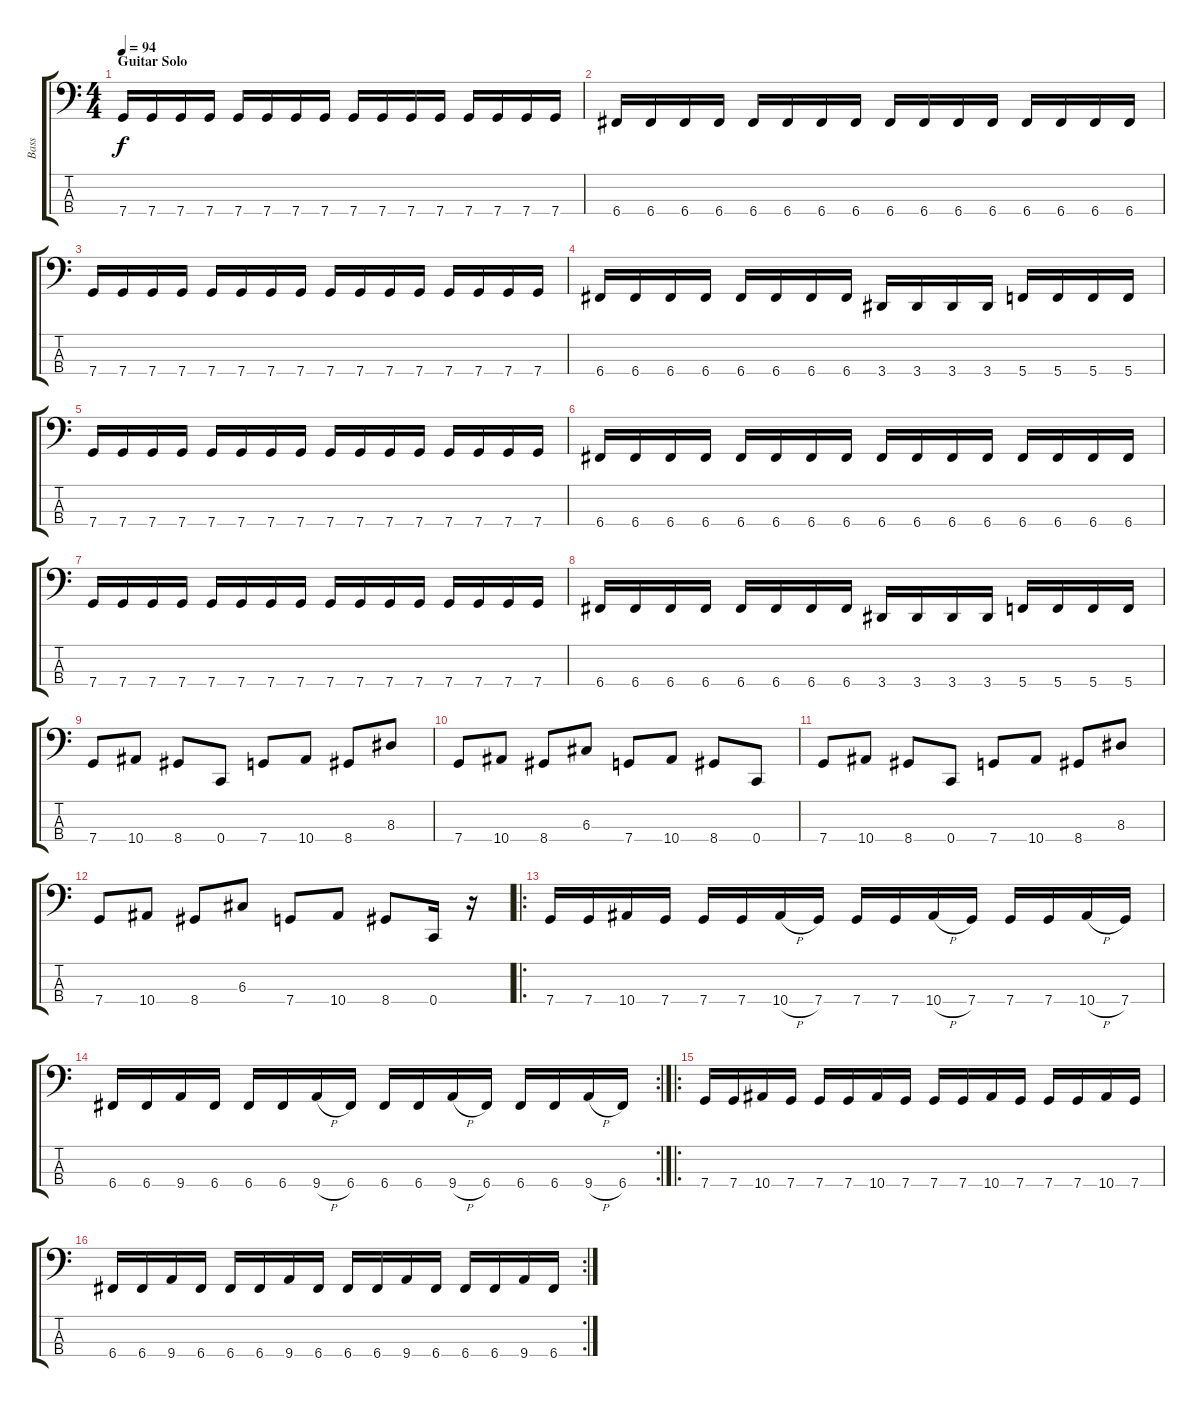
\track ("Bass" "Bass") {instrument electricbassfinger}
\staff {score tabs}
\tuning (F2 C2 G1 C1) {hide}
\ts (4 4)
\section ("" "Guitar Solo")
\tempo 94
\clef f4
\ks c
7.4.16{dy f} 7.4.16 7.4.16 7.4.16 7.4.16 7.4.16 7.4.16 7.4.16 7.4.16 7.4.16 7.4.16 7.4.16 7.4.16 7.4.16 7.4.16 7.4.16 |
6.4.16 6.4.16 6.4.16 6.4.16 6.4.16 6.4.16 6.4.16 6.4.16 6.4.16 6.4.16 6.4.16 6.4.16 6.4.16 6.4.16 6.4.16 6.4.16 |
7.4.16 7.4.16 7.4.16 7.4.16 7.4.16 7.4.16 7.4.16 7.4.16 7.4.16 7.4.16 7.4.16 7.4.16 7.4.16 7.4.16 7.4.16 7.4.16 |
6.4.16 6.4.16 6.4.16 6.4.16 6.4.16 6.4.16 6.4.16 6.4.16 3.4.16 3.4.16 3.4.16 3.4.16 5.4.16 5.4.16 5.4.16 5.4.16 |
7.4.16 7.4.16 7.4.16 7.4.16 7.4.16 7.4.16 7.4.16 7.4.16 7.4.16 7.4.16 7.4.16 7.4.16 7.4.16 7.4.16 7.4.16 7.4.16 |
6.4.16 6.4.16 6.4.16 6.4.16 6.4.16 6.4.16 6.4.16 6.4.16 6.4.16 6.4.16 6.4.16 6.4.16 6.4.16 6.4.16 6.4.16 6.4.16 |
7.4.16 7.4.16 7.4.16 7.4.16 7.4.16 7.4.16 7.4.16 7.4.16 7.4.16 7.4.16 7.4.16 7.4.16 7.4.16 7.4.16 7.4.16 7.4.16 |
6.4.16 6.4.16 6.4.16 6.4.16 6.4.16 6.4.16 6.4.16 6.4.16 3.4.16 3.4.16 3.4.16 3.4.16 5.4.16 5.4.16 5.4.16 5.4.16 |
7.4.8 10.4.8 8.4.8 0.4.8 7.4.8 10.4.8 8.4.8 8.3.8 |
7.4.8 10.4.8 8.4.8 6.3.8 7.4.8 10.4.8 8.4.8 0.4.8 |
7.4.8 10.4.8 8.4.8 0.4.8 7.4.8 10.4.8 8.4.8 8.3.8 |
7.4.8 10.4.8 8.4.8 6.3.8 7.4.8 10.4.8 8.4.8 0.4.16 r.16 |
\ro
7.4.16 7.4.16 10.4.16 7.4.16 7.4.16 7.4.16 10.4{h}.16 7.4.16 7.4.16 7.4.16 10.4{h}.16 7.4.16 7.4.16 7.4.16 10.4{h}.16 7.4.16 |
\rc 2
6.4.16 6.4.16 9.4.16 6.4.16 6.4.16 6.4.16 9.4{h}.16 6.4.16 6.4.16 6.4.16 9.4{h}.16 6.4.16 6.4.16 6.4.16 9.4{h}.16 6.4.16 |
\ro
7.4.16 7.4.16 10.4.16 7.4.16 7.4.16 7.4.16 10.4.16 7.4.16 7.4.16 7.4.16 10.4.16 7.4.16 7.4.16 7.4.16 10.4.16 7.4.16 |
\rc 2
6.4.16 6.4.16 9.4.16 6.4.16 6.4.16 6.4.16 9.4.16 6.4.16 6.4.16 6.4.16 9.4.16 6.4.16 6.4.16 6.4.16 9.4.16 6.4.16
